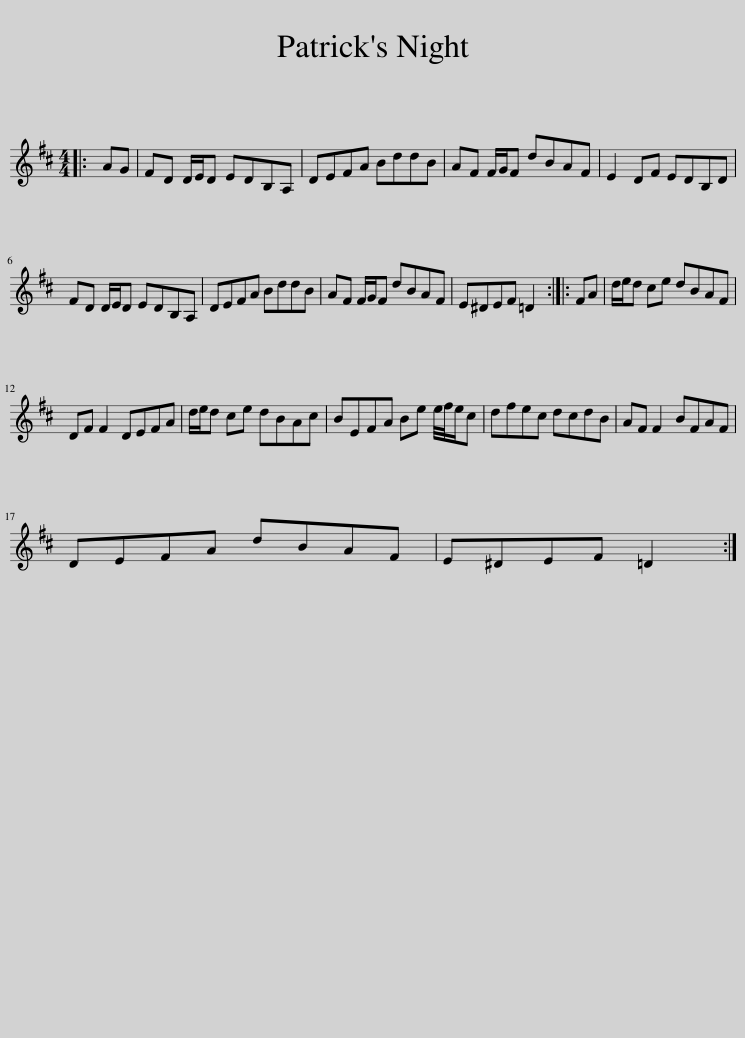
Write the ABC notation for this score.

X:1
L:1/8
M:4/4
I:linebreak $
K:D
V:1 treble
V:1
|: AG | FD D/E/D EDB,A, | DEFA BddB | AF F/G/F dBAF | E2 DF EDB,D |$ %5
 FD D/E/D EDB,A, | DEFA BddB | AF F/G/F dBAF | E^DEF =D2 :: FA | %10
 d/e/d ce dBAF |$ DF F2 DEFA | d/e/d ce dBAc | BEFA Be e/4f/4e/c | dfec dcdB | %15
 AF F2 BFAF |$ DEFA dBAF | E^DEF =D2 :| %18
